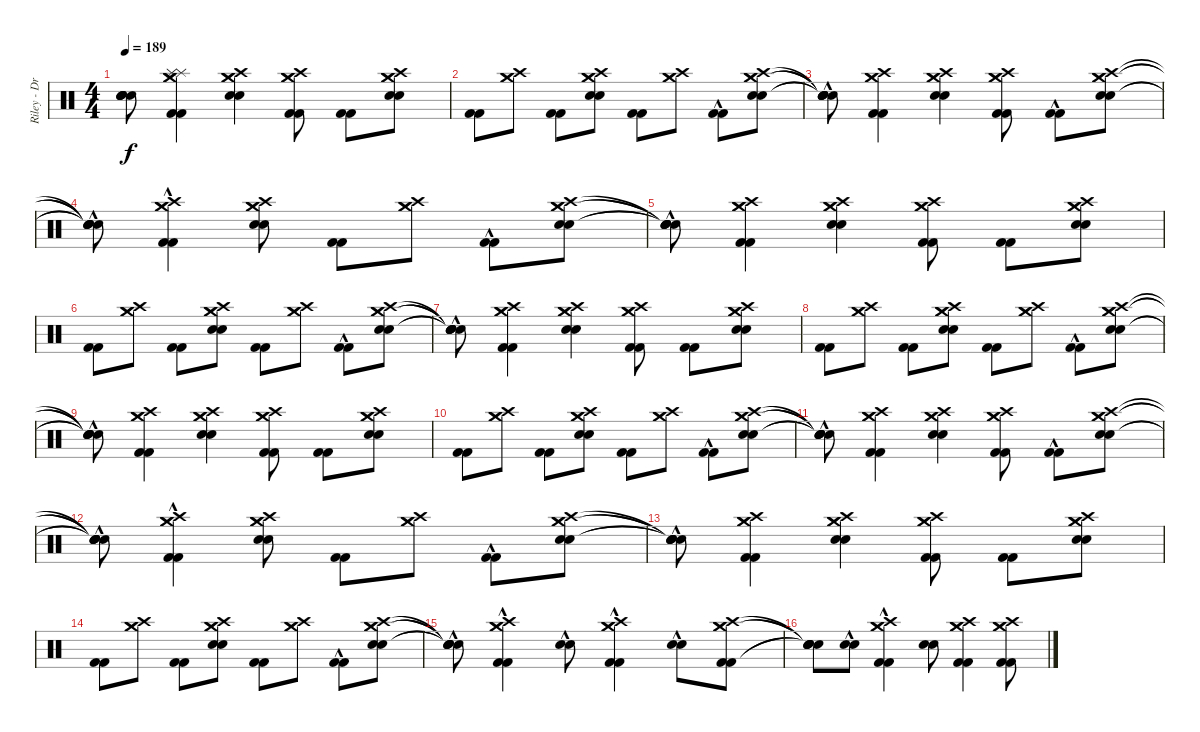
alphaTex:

\track ("Riley - Drums" "Riley - Dr") {instrument percussion}
\staff {score}
\articulation defaults
\ts (4 4)
\tempo 189
\clef neutral
\ks c
("Snare (hit)"{t} "Snare (hit)"{t} "Snare (hit)"{t} "Snare (hit)"{t} "Snare (hit)"{t}).8{dy f} ("Kick (hit) 2" "Kick (hit) 2" "Splash (hit)" "Splash (hit)" "Crash medium (hit)" "Crash medium (hit)").4 ("Electric Snare (hit)" "Electric Snare (hit)" "Crash medium (hit)" "Crash high (hit)" "Crash medium (hit)").4 ("Kick (hit) 2" "Kick (hit) 2" "Crash medium (hit)" "Crash high (hit)" "Crash medium (hit)").8 ("Kick (hit) 2" "Kick (hit) 2").8 ("Electric Snare (hit)" "Electric Snare (hit)" "Crash medium (hit)" "Crash high (hit)" "Crash medium (hit)").8 |
("Kick (hit) 2" "Kick (hit) 2").8 ("Crash medium (hit)" "Crash high (hit)" "Crash medium (hit)").8 ("Kick (hit) 2" "Kick (hit) 2").8 ("Electric Snare (hit)" "Electric Snare (hit)" "Crash medium (hit)" "Crash high (hit)" "Crash medium (hit)").8 ("Kick (hit) 2" "Kick (hit) 2").8 ("Crash medium (hit)" "Crash high (hit)" "Crash medium (hit)").8 ("Kick (hit) 2"{hac} "Kick (hit) 2"{hac}).8 ("Electric Snare (hit)" "Electric Snare (hit)" "Crash medium (hit)" "Crash high (hit)" "Crash medium (hit)").8 |
("Snare (hit)"{hac t} "Snare (hit)"{hac t} "Snare (hit)"{t} "Snare (hit)"{t} "Snare (hit)"{t}).8 ("Kick (hit) 2" "Kick (hit) 2" "Crash medium (hit)" "Crash high (hit)" "Crash medium (hit)").4 ("Electric Snare (hit)" "Electric Snare (hit)" "Crash medium (hit)" "Crash high (hit)" "Crash medium (hit)").4 ("Kick (hit) 2" "Kick (hit) 2" "Crash medium (hit)" "Crash high (hit)" "Crash medium (hit)").8 ("Kick (hit) 2"{hac} "Kick (hit) 2"{hac}).8 ("Electric Snare (hit)" "Electric Snare (hit)" "Crash medium (hit)" "Crash high (hit)" "Crash medium (hit)").8 |
("Snare (hit)"{hac t} "Snare (hit)"{hac t} "Snare (hit)"{t} "Snare (hit)"{t} "Snare (hit)"{t}).8 ("Kick (hit) 2"{hac} "Kick (hit) 2"{hac} "Crash medium (hit)" "Crash high (hit)" "Crash medium (hit)").4 ("Electric Snare (hit)" "Electric Snare (hit)" "Crash medium (hit)" "Crash high (hit)" "Crash medium (hit)").8 ("Kick (hit) 2" "Kick (hit) 2").8 ("Crash medium (hit)" "Crash high (hit)" "Crash medium (hit)").8 ("Kick (hit) 2"{hac} "Kick (hit) 2"{hac}).8 ("Electric Snare (hit)" "Electric Snare (hit)" "Crash medium (hit)" "Crash high (hit)" "Crash medium (hit)").8 |
("Snare (hit)"{hac t} "Snare (hit)"{hac t} "Snare (hit)"{t} "Snare (hit)"{t} "Snare (hit)"{t}).8 ("Kick (hit) 2" "Kick (hit) 2" "Crash medium (hit)" "Crash high (hit)" "Crash medium (hit)").4 ("Electric Snare (hit)" "Electric Snare (hit)" "Crash medium (hit)" "Crash high (hit)" "Crash medium (hit)").4 ("Kick (hit) 2" "Kick (hit) 2" "Crash medium (hit)" "Crash high (hit)" "Crash medium (hit)").8 ("Kick (hit) 2" "Kick (hit) 2").8 ("Electric Snare (hit)" "Electric Snare (hit)" "Crash medium (hit)" "Crash high (hit)" "Crash medium (hit)").8 |
("Kick (hit) 2" "Kick (hit) 2").8 ("Crash medium (hit)" "Crash high (hit)" "Crash medium (hit)").8 ("Kick (hit) 2" "Kick (hit) 2").8 ("Electric Snare (hit)" "Electric Snare (hit)" "Crash medium (hit)" "Crash high (hit)" "Crash medium (hit)").8 ("Kick (hit) 2" "Kick (hit) 2").8 ("Crash medium (hit)" "Crash high (hit)" "Crash medium (hit)").8 ("Kick (hit) 2"{hac} "Kick (hit) 2"{hac}).8 ("Electric Snare (hit)" "Electric Snare (hit)" "Crash medium (hit)" "Crash high (hit)" "Crash medium (hit)").8 |
("Snare (hit)"{hac t} "Snare (hit)"{hac t} "Snare (hit)"{t} "Snare (hit)"{t} "Snare (hit)"{t}).8 ("Kick (hit) 2" "Kick (hit) 2" "Crash medium (hit)" "Crash high (hit)" "Crash medium (hit)").4 ("Electric Snare (hit)" "Electric Snare (hit)" "Crash medium (hit)" "Crash high (hit)" "Crash medium (hit)").4 ("Kick (hit) 2" "Kick (hit) 2" "Crash medium (hit)" "Crash high (hit)" "Crash medium (hit)").8 ("Kick (hit) 2" "Kick (hit) 2").8 ("Electric Snare (hit)" "Electric Snare (hit)" "Crash medium (hit)" "Crash high (hit)" "Crash medium (hit)").8 |
("Kick (hit) 2" "Kick (hit) 2").8 ("Crash medium (hit)" "Crash high (hit)" "Crash medium (hit)").8 ("Kick (hit) 2" "Kick (hit) 2").8 ("Electric Snare (hit)" "Electric Snare (hit)" "Crash medium (hit)" "Crash high (hit)" "Crash medium (hit)").8 ("Kick (hit) 2" "Kick (hit) 2").8 ("Crash medium (hit)" "Crash high (hit)" "Crash medium (hit)").8 ("Kick (hit) 2"{hac} "Kick (hit) 2"{hac}).8 ("Electric Snare (hit)" "Electric Snare (hit)" "Crash medium (hit)" "Crash high (hit)" "Crash medium (hit)").8 |
("Snare (hit)"{hac t} "Snare (hit)"{hac t} "Snare (hit)"{t} "Snare (hit)"{t} "Snare (hit)"{t}).8 ("Kick (hit) 2" "Kick (hit) 2" "Crash medium (hit)" "Crash high (hit)" "Crash medium (hit)").4 ("Electric Snare (hit)" "Electric Snare (hit)" "Crash medium (hit)" "Crash high (hit)" "Crash medium (hit)").4 ("Kick (hit) 2" "Kick (hit) 2" "Crash medium (hit)" "Crash high (hit)" "Crash medium (hit)").8 ("Kick (hit) 2" "Kick (hit) 2").8 ("Electric Snare (hit)" "Electric Snare (hit)" "Crash medium (hit)" "Crash high (hit)" "Crash medium (hit)").8 |
("Kick (hit) 2" "Kick (hit) 2").8 ("Crash medium (hit)" "Crash high (hit)" "Crash medium (hit)").8 ("Kick (hit) 2" "Kick (hit) 2").8 ("Electric Snare (hit)" "Electric Snare (hit)" "Crash medium (hit)" "Crash high (hit)" "Crash medium (hit)").8 ("Kick (hit) 2" "Kick (hit) 2").8 ("Crash medium (hit)" "Crash high (hit)" "Crash medium (hit)").8 ("Kick (hit) 2"{hac} "Kick (hit) 2"{hac}).8 ("Electric Snare (hit)" "Electric Snare (hit)" "Crash medium (hit)" "Crash high (hit)" "Crash medium (hit)").8 |
("Snare (hit)"{hac t} "Snare (hit)"{hac t} "Snare (hit)"{t} "Snare (hit)"{t} "Snare (hit)"{t}).8 ("Kick (hit) 2" "Kick (hit) 2" "Crash medium (hit)" "Crash high (hit)" "Crash medium (hit)").4 ("Electric Snare (hit)" "Electric Snare (hit)" "Crash medium (hit)" "Crash high (hit)" "Crash medium (hit)").4 ("Kick (hit) 2" "Kick (hit) 2" "Crash medium (hit)" "Crash high (hit)" "Crash medium (hit)").8 ("Kick (hit) 2"{hac} "Kick (hit) 2"{hac}).8 ("Electric Snare (hit)" "Electric Snare (hit)" "Crash medium (hit)" "Crash high (hit)" "Crash medium (hit)").8 |
("Snare (hit)"{hac t} "Snare (hit)"{hac t} "Snare (hit)"{t} "Snare (hit)"{t} "Snare (hit)"{t}).8 ("Kick (hit) 2"{hac} "Kick (hit) 2"{hac} "Crash medium (hit)" "Crash high (hit)" "Crash medium (hit)").4 ("Electric Snare (hit)" "Electric Snare (hit)" "Crash medium (hit)" "Crash high (hit)" "Crash medium (hit)").8 ("Kick (hit) 2" "Kick (hit) 2").8 ("Crash medium (hit)" "Crash high (hit)" "Crash medium (hit)").8 ("Kick (hit) 2"{hac} "Kick (hit) 2"{hac}).8 ("Electric Snare (hit)" "Electric Snare (hit)" "Crash medium (hit)" "Crash high (hit)" "Crash medium (hit)").8 |
("Snare (hit)"{hac t} "Snare (hit)"{hac t} "Snare (hit)"{t} "Snare (hit)"{t} "Snare (hit)"{t}).8 ("Kick (hit) 2" "Kick (hit) 2" "Crash medium (hit)" "Crash high (hit)" "Crash medium (hit)").4 ("Electric Snare (hit)" "Electric Snare (hit)" "Crash medium (hit)" "Crash high (hit)" "Crash medium (hit)").4 ("Kick (hit) 2" "Kick (hit) 2" "Crash medium (hit)" "Crash high (hit)" "Crash medium (hit)").8 ("Kick (hit) 2" "Kick (hit) 2").8 ("Electric Snare (hit)" "Electric Snare (hit)" "Crash medium (hit)" "Crash high (hit)" "Crash medium (hit)").8 |
("Kick (hit) 2" "Kick (hit) 2").8 ("Crash medium (hit)" "Crash high (hit)" "Crash medium (hit)").8 ("Kick (hit) 2" "Kick (hit) 2").8 ("Electric Snare (hit)" "Electric Snare (hit)" "Crash medium (hit)" "Crash high (hit)" "Crash medium (hit)").8 ("Kick (hit) 2" "Kick (hit) 2").8 ("Crash medium (hit)" "Crash high (hit)" "Crash medium (hit)").8 ("Kick (hit) 2"{hac} "Kick (hit) 2"{hac}).8 ("Electric Snare (hit)" "Electric Snare (hit)" "Crash medium (hit)" "Crash high (hit)" "Crash medium (hit)").8 |
("Snare (hit)"{hac t} "Snare (hit)"{hac t} "Snare (hit)"{t} "Snare (hit)"{t} "Snare (hit)"{t}).8 ("Kick (hit) 2"{hac} "Kick (hit) 2"{hac} "Crash medium (hit)"{hac} "Crash high (hit)"{hac} "Crash medium (hit)"{hac}).4 ("Electric Snare (hit)"{hac} "Electric Snare (hit)"{hac}).8 ("Kick (hit) 2"{hac} "Kick (hit) 2"{hac} "Crash medium (hit)"{hac} "Crash high (hit)"{hac} "Crash medium (hit)"{hac}).4 ("Electric Snare (hit)"{hac} "Electric Snare (hit)"{hac}).8 ("Kick (hit) 2" "Kick (hit) 2" "Crash medium (hit)" "Crash high (hit)" "Crash medium (hit)").8 |
("Snare (hit)"{t} "Snare (hit)"{t} "Snare (hit)"{t} "Snare (hit)"{t} "Snare (hit)"{t}).8 ("Electric Snare (hit)"{hac} "Electric Snare (hit)"{hac}).8 ("Kick (hit) 2"{hac} "Kick (hit) 2"{hac} "Crash medium (hit)"{hac} "Crash high (hit)"{hac} "Crash medium (hit)"{hac}).4 ("Electric Snare (hit)" "Electric Snare (hit)").8 ("Kick (hit) 2" "Kick (hit) 2" "Crash medium (hit)" "Crash high (hit)" "Crash medium (hit)").4 ("Kick (hit) 2" "Kick (hit) 2" "Crash medium (hit)" "Crash high (hit)" "Crash medium (hit)").8
